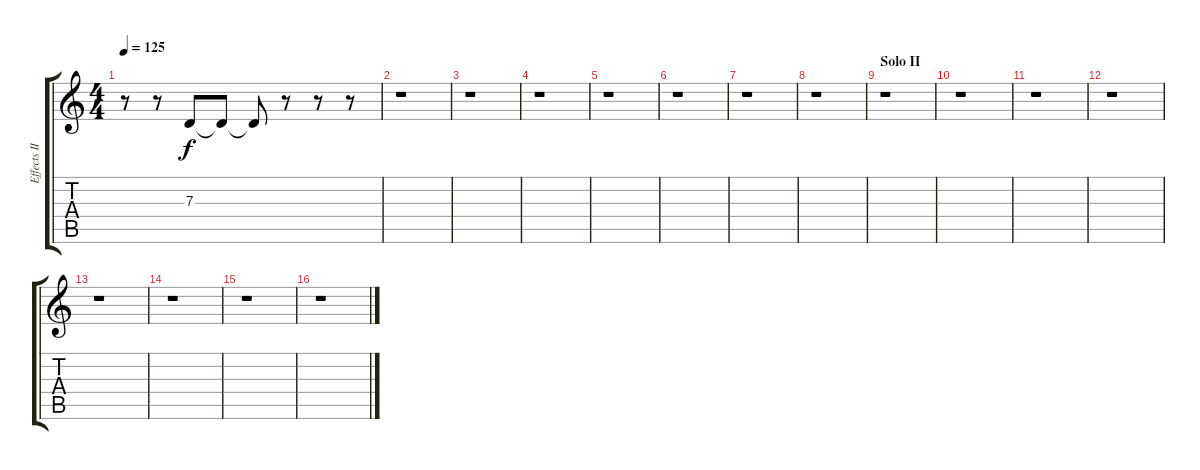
\track ("Effects II" "Effects II") {instrument pad5bowed}
\staff {score tabs}
\tuning (E4 B3 G3 D3 A2 E2) {hide}
\ts (4 4)
\tempo 125
\clef g2
\ks c
r.8{dy f} r.8 7.3.8 7.3{t}.8 7.3{t}.8 r.8 r.8 r.8 |
r.1 |
r.1 |
r.1 |
r.1 |
r.1 |
r.1 |
r.1 |
\section ("" "Solo II")
r.1 |
r.1 |
r.1 |
r.1 |
r.1 |
r.1 |
r.1 |
r.1
